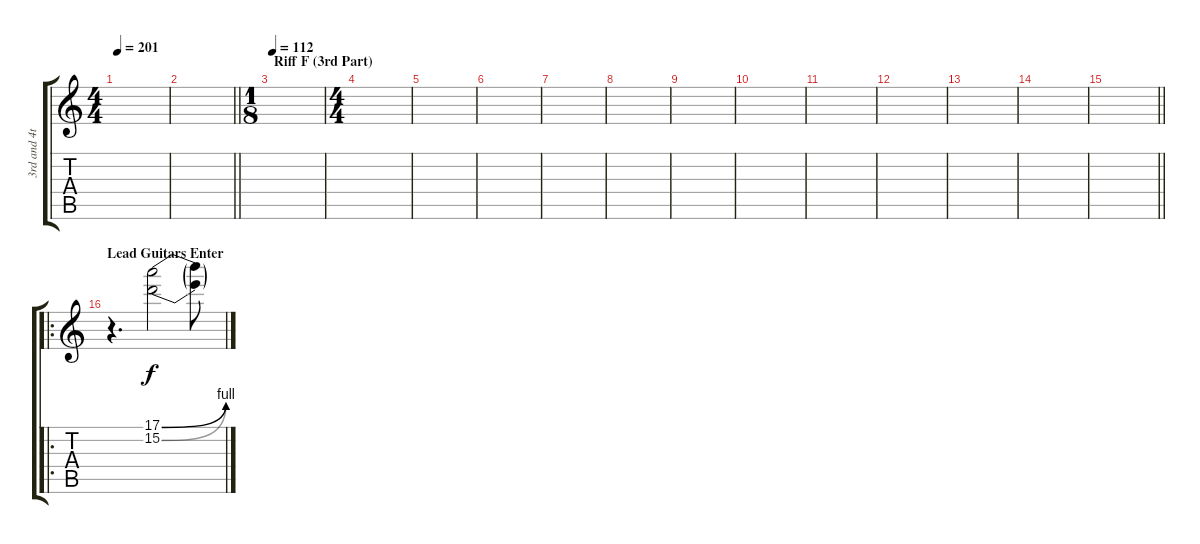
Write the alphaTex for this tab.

\track ("3rd and 4th Echo" "3rd and 4t") {instrument distortionguitar}
\staff {score tabs}
\tuning (E4 B3 G3 D3 A2 E2) {hide}
\ts (4 4)
\tempo 201
\clef g2
\ks c
|
\barLineRight lightlight
|
\ts (1 8)
\section ("" "Riff F (3rd Part)")
\tempo 112
|
\ts (4 4)
|
|
|
|
|
|
|
|
|
|
|
\barLineRight lightlight
|
\ro
\section ("" "Lead Guitars Enter")
r.4{d} (17.1{be (bend 0 0 60 4)} 15.2{be (bend 0 0 60 4)}).2 (17.1{t} 15.2{t}).8
